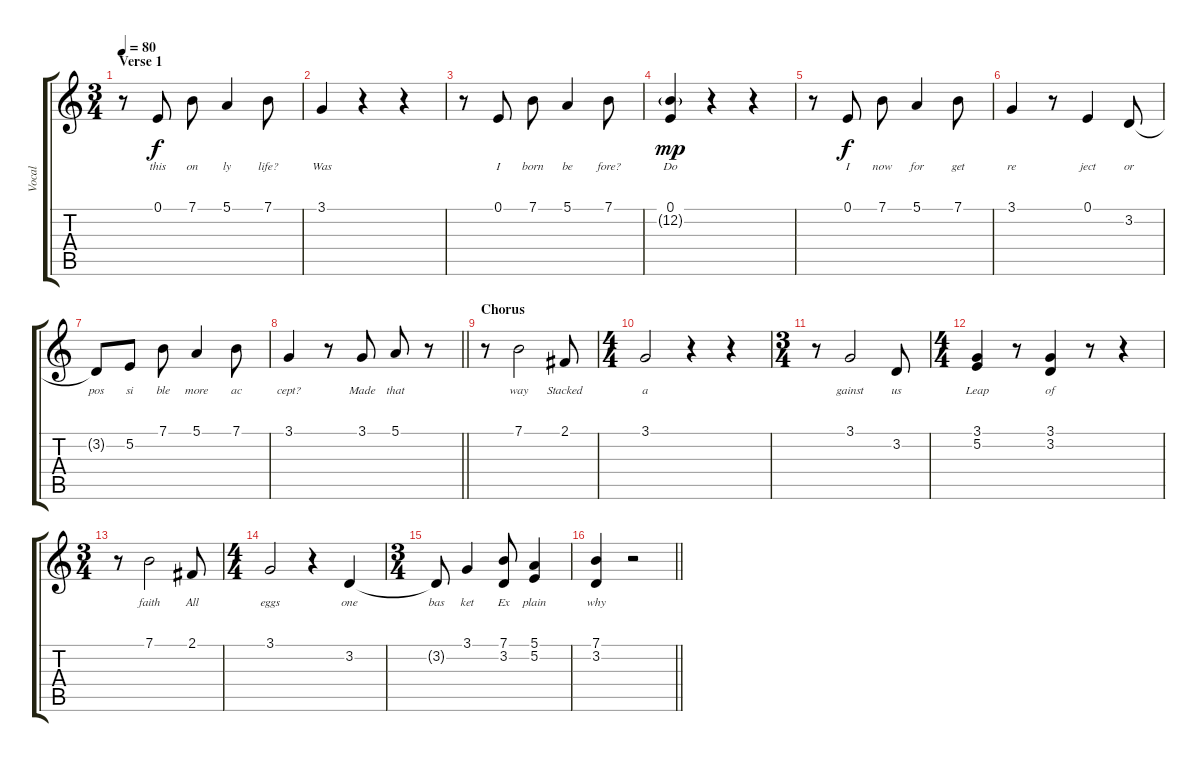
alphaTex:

\track ("Vocal" "Vocal") {instrument acousticgrandpiano}
\staff {score tabs}
\tuning (E4 B3 G3 D3 A2 E2) {hide}
\ts (3 4)
\section ("" "Verse 1")
\tempo 80
\clef g2
\ks c
r.8{dy f} 0.1.8{lyrics (0 "this") lyrics (1 "") lyrics (2 "") lyrics (3 "") lyrics (4 "")} 7.1.8{lyrics (0 "on") lyrics (1 "") lyrics (2 "") lyrics (3 "") lyrics (4 "")} 5.1.4{lyrics (0 "ly") lyrics (1 "") lyrics (2 "") lyrics (3 "") lyrics (4 "")} 7.1.8{lyrics (0 "life?") lyrics (1 "") lyrics (2 "") lyrics (3 "") lyrics (4 "")} |
3.1.4{lyrics (0 "Was") lyrics (1 "") lyrics (2 "") lyrics (3 "") lyrics (4 "")} r.4 r.4 |
r.8 0.1.8{lyrics (0 "I") lyrics (1 "") lyrics (2 "") lyrics (3 "") lyrics (4 "")} 7.1.8{lyrics (0 "born") lyrics (1 "") lyrics (2 "") lyrics (3 "") lyrics (4 "")} 5.1.4{lyrics (0 "be") lyrics (1 "") lyrics (2 "") lyrics (3 "") lyrics (4 "")} 7.1.8{lyrics (0 "fore?") lyrics (1 "") lyrics (2 "") lyrics (3 "") lyrics (4 "")} |
(0.1 12.2{g}).4{lyrics (0 "Do") lyrics (1 "") lyrics (2 "") lyrics (3 "") lyrics (4 "") dy mp} r.4 r.4 |
r.8 0.1.8{lyrics (0 "I") lyrics (1 "") lyrics (2 "") lyrics (3 "") lyrics (4 "") dy f} 7.1.8{lyrics (0 "now") lyrics (1 "") lyrics (2 "") lyrics (3 "") lyrics (4 "")} 5.1.4{lyrics (0 "for") lyrics (1 "") lyrics (2 "") lyrics (3 "") lyrics (4 "")} 7.1.8{lyrics (0 "get") lyrics (1 "") lyrics (2 "") lyrics (3 "") lyrics (4 "")} |
3.1.4{lyrics (0 "re") lyrics (1 "") lyrics (2 "") lyrics (3 "") lyrics (4 "")} r.8 0.1.4{lyrics (0 "ject") lyrics (1 "") lyrics (2 "") lyrics (3 "") lyrics (4 "")} 3.2.8{lyrics (0 "or") lyrics (1 "") lyrics (2 "") lyrics (3 "") lyrics (4 "")} |
3.2{t}.8{lyrics (0 "pos") lyrics (1 "") lyrics (2 "") lyrics (3 "") lyrics (4 "")} 5.2.8{lyrics (0 "si") lyrics (1 "") lyrics (2 "") lyrics (3 "") lyrics (4 "")} 7.1.8{lyrics (0 "ble") lyrics (1 "") lyrics (2 "") lyrics (3 "") lyrics (4 "")} 5.1.4{lyrics (0 "more") lyrics (1 "") lyrics (2 "") lyrics (3 "") lyrics (4 "")} 7.1.8{lyrics (0 "ac") lyrics (1 "") lyrics (2 "") lyrics (3 "") lyrics (4 "")} |
\barLineRight lightlight
3.1.4{lyrics (0 "cept?") lyrics (1 "") lyrics (2 "") lyrics (3 "") lyrics (4 "")} r.8 3.1.8{lyrics (0 "Made") lyrics (1 "") lyrics (2 "") lyrics (3 "") lyrics (4 "")} 5.1.8{lyrics (0 "that") lyrics (1 "") lyrics (2 "") lyrics (3 "") lyrics (4 "")} r.8 |
\section ("" "Chorus")
r.8 7.1.2{lyrics (0 "way") lyrics (1 "") lyrics (2 "") lyrics (3 "") lyrics (4 "")} 2.1.8{lyrics (0 "Stacked") lyrics (1 "") lyrics (2 "") lyrics (3 "") lyrics (4 "")} |
\ts (4 4)
3.1.2{lyrics (0 "a") lyrics (1 "") lyrics (2 "") lyrics (3 "") lyrics (4 "")} r.4 r.4 |
\ts (3 4)
r.8 3.1.2{lyrics (0 "gainst") lyrics (1 "") lyrics (2 "") lyrics (3 "") lyrics (4 "")} 3.2.8{lyrics (0 "us") lyrics (1 "") lyrics (2 "") lyrics (3 "") lyrics (4 "")} |
\ts (4 4)
(3.1 5.2).4{lyrics (0 "Leap") lyrics (1 "") lyrics (2 "") lyrics (3 "") lyrics (4 "")} r.8 (3.1 3.2).4{lyrics (0 "of") lyrics (1 "") lyrics (2 "") lyrics (3 "") lyrics (4 "")} r.8 r.4 |
\ts (3 4)
r.8 7.1.2{lyrics (0 "faith") lyrics (1 "") lyrics (2 "") lyrics (3 "") lyrics (4 "")} 2.1.8{lyrics (0 "All") lyrics (1 "") lyrics (2 "") lyrics (3 "") lyrics (4 "")} |
\ts (4 4)
3.1.2{lyrics (0 "eggs") lyrics (1 "") lyrics (2 "") lyrics (3 "") lyrics (4 "")} r.4 3.2.4{lyrics (0 "one") lyrics (1 "") lyrics (2 "") lyrics (3 "") lyrics (4 "")} |
\ts (3 4)
3.2{t}.8{lyrics (0 "bas") lyrics (1 "") lyrics (2 "") lyrics (3 "") lyrics (4 "")} 3.1.4{lyrics (0 "ket") lyrics (1 "") lyrics (2 "") lyrics (3 "") lyrics (4 "")} (7.1 3.2).8{lyrics (0 "Ex") lyrics (1 "") lyrics (2 "") lyrics (3 "") lyrics (4 "")} (5.1 5.2).4{lyrics (0 "plain") lyrics (1 "") lyrics (2 "") lyrics (3 "") lyrics (4 "")} |
\barLineRight lightlight
(7.1 3.2).4{lyrics (0 "why") lyrics (1 "") lyrics (2 "") lyrics (3 "") lyrics (4 "")} r.2
